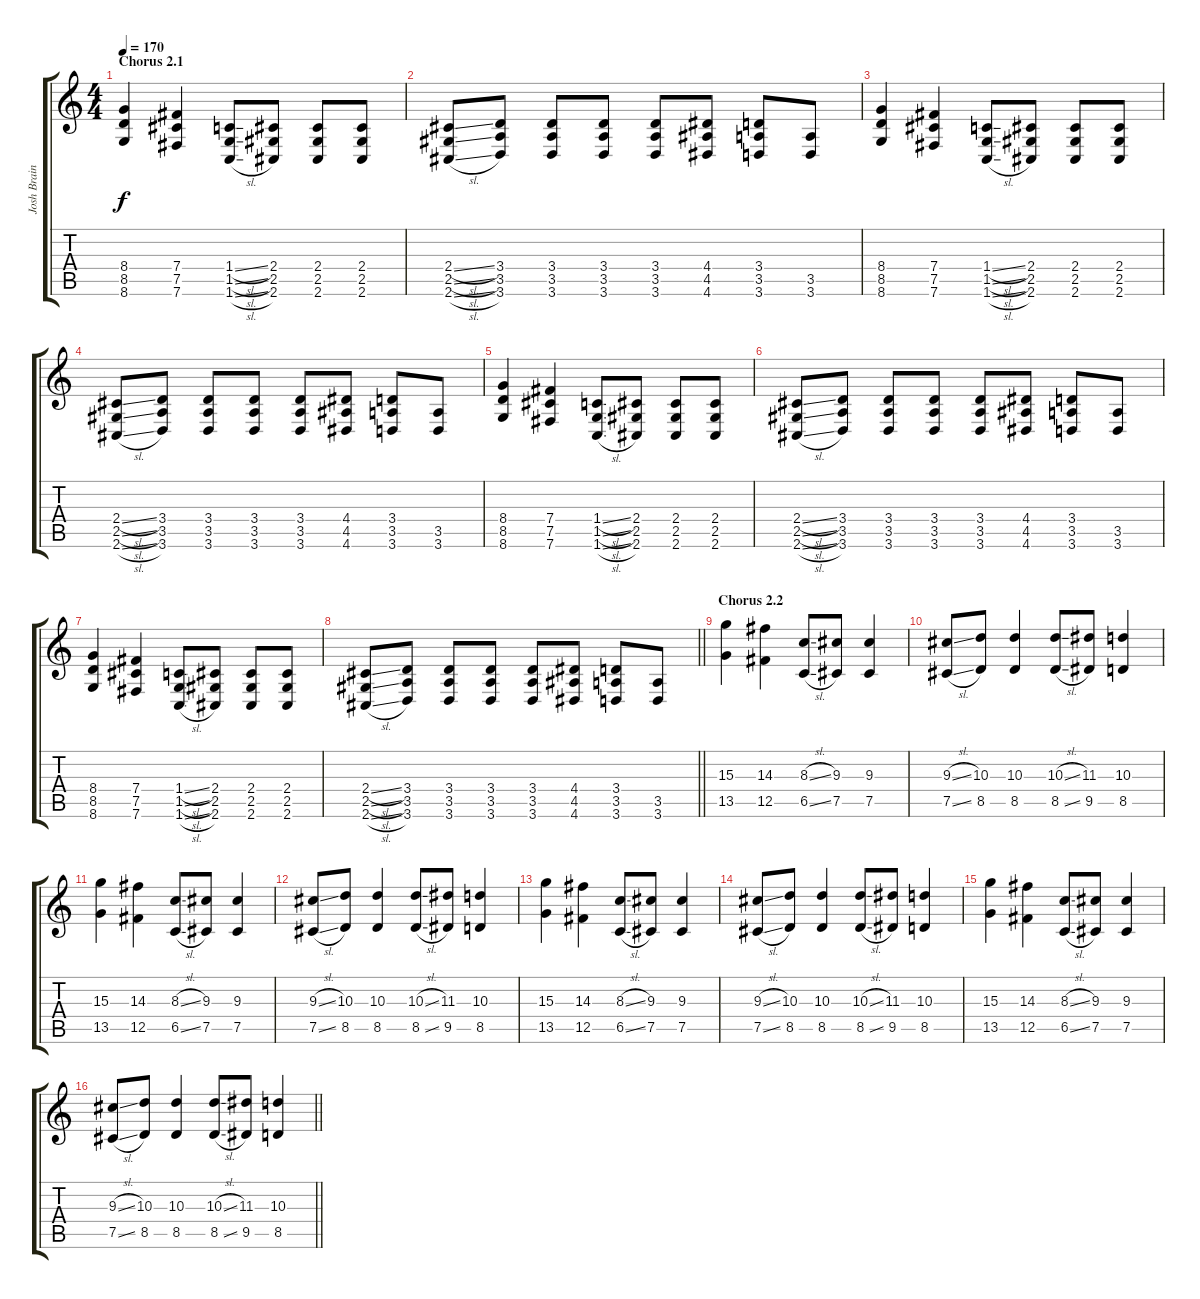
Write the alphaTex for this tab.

\track ("Josh Brainard" "Josh Brain") {instrument distortionguitar}
\staff {score tabs}
\tuning (Db4 Ab3 E3 B2 Gb2 B1) {hide}
\ts (4 4)
\section ("" "Chorus 2.1")
\tempo 170
\clef g2
\ks c
(8.4 8.5 8.6).4{dy f} (7.4 7.5 7.6).4 (1.4{sl} 1.5{sl} 1.6{sl}).8 (2.4 2.5 2.6).8 (2.4 2.5 2.6).8 (2.4 2.5 2.6).8 |
(2.4{sl} 2.5{sl} 2.6{sl}).8 (3.4 3.5 3.6).8 (3.4 3.5 3.6).8 (3.4 3.5 3.6).8 (3.4 3.5 3.6).8 (4.4 4.5 4.6).8 (3.4 3.5 3.6).8 (3.5 3.6).8 |
(8.4 8.5 8.6).4 (7.4 7.5 7.6).4 (1.4{sl} 1.5{sl} 1.6{sl}).8 (2.4 2.5 2.6).8 (2.4 2.5 2.6).8 (2.4 2.5 2.6).8 |
(2.4{sl} 2.5{sl} 2.6{sl}).8 (3.4 3.5 3.6).8 (3.4 3.5 3.6).8 (3.4 3.5 3.6).8 (3.4 3.5 3.6).8 (4.4 4.5 4.6).8 (3.4 3.5 3.6).8 (3.5 3.6).8 |
(8.4 8.5 8.6).4 (7.4 7.5 7.6).4 (1.4{sl} 1.5{sl} 1.6{sl}).8 (2.4 2.5 2.6).8 (2.4 2.5 2.6).8 (2.4 2.5 2.6).8 |
(2.4{sl} 2.5{sl} 2.6{sl}).8 (3.4 3.5 3.6).8 (3.4 3.5 3.6).8 (3.4 3.5 3.6).8 (3.4 3.5 3.6).8 (4.4 4.5 4.6).8 (3.4 3.5 3.6).8 (3.5 3.6).8 |
(8.4 8.5 8.6).4 (7.4 7.5 7.6).4 (1.4{sl} 1.5{sl} 1.6{sl}).8 (2.4 2.5 2.6).8 (2.4 2.5 2.6).8 (2.4 2.5 2.6).8 |
\barLineRight lightlight
(2.4{sl} 2.5{sl} 2.6{sl}).8 (3.4 3.5 3.6).8 (3.4 3.5 3.6).8 (3.4 3.5 3.6).8 (3.4 3.5 3.6).8 (4.4 4.5 4.6).8 (3.4 3.5 3.6).8 (3.5 3.6).8 |
\section ("" "Chorus 2.2")
(15.3 13.5).4{volume 12} (14.3 12.5).4 (8.3{sl} 6.5{sl}).8 (9.3 7.5).8 (9.3 7.5).4 |
(9.3{sl} 7.5{sl}).8 (10.3 8.5).8 (10.3 8.5).4 (10.3{sl} 8.5{sl}).8 (11.3 9.5).8 (10.3 8.5).4 |
(15.3 13.5).4 (14.3 12.5).4 (8.3{sl} 6.5{sl}).8 (9.3 7.5).8 (9.3 7.5).4 |
(9.3{sl} 7.5{sl}).8 (10.3 8.5).8 (10.3 8.5).4 (10.3{sl} 8.5{sl}).8 (11.3 9.5).8 (10.3 8.5).4 |
(15.3 13.5).4 (14.3 12.5).4 (8.3{sl} 6.5{sl}).8 (9.3 7.5).8 (9.3 7.5).4 |
(9.3{sl} 7.5{sl}).8 (10.3 8.5).8 (10.3 8.5).4 (10.3{sl} 8.5{sl}).8 (11.3 9.5).8 (10.3 8.5).4 |
(15.3 13.5).4 (14.3 12.5).4 (8.3{sl} 6.5{sl}).8 (9.3 7.5).8 (9.3 7.5).4 |
\barLineRight lightlight
(9.3{sl} 7.5{sl}).8 (10.3 8.5).8 (10.3 8.5).4 (10.3{sl} 8.5{sl}).8 (11.3 9.5).8 (10.3 8.5).4
